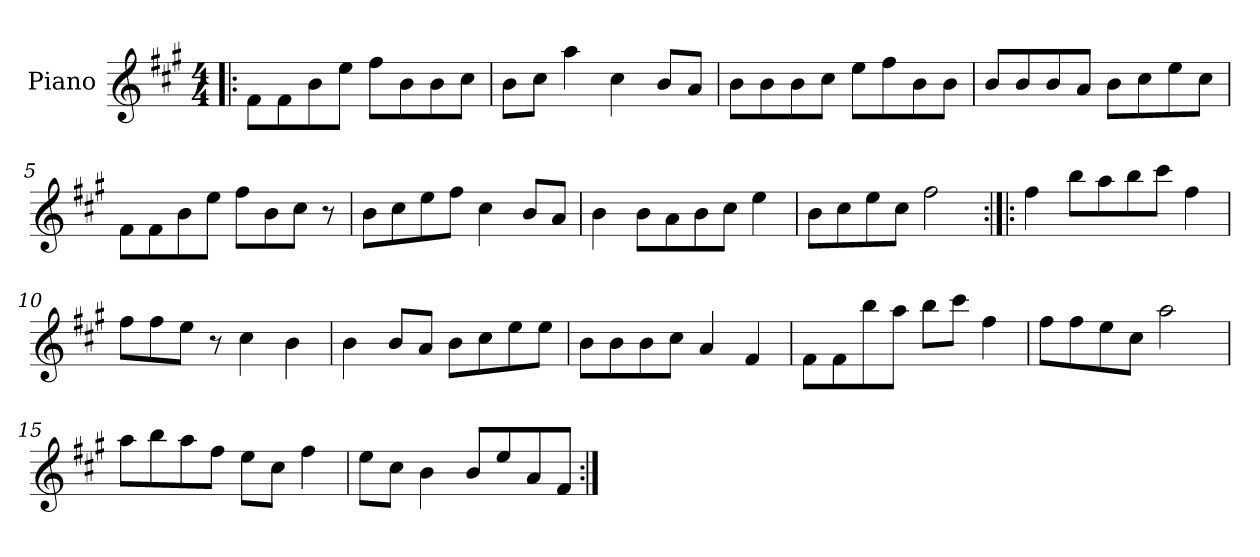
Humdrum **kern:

**kern
*part1
*staff1
*I"Piano
*I'Pno
*clefG2
*k[f#c#g#]
*A:
*M4/4
=1!|:
8f#\L
8f#\
8b\
8ee\J
8ff#\L
8b\
8b\
8cc#\J
=2
8b\L
8cc#\J
4aa\
4cc#\
8b/L
8a/J
=3
8b\L
8b\
8b\
8cc#\J
8ee\L
8ff#\
8b\
8b\J
=4
8b/L
8b/
8b/
8a/J
8b\L
8cc#\
8ee\
8cc#\J
=5
8f#\L
8f#\
8b\
8ee\J
8ff#\L
8b\
8cc#\J
8r
=6
8b\L
8cc#\
8ee\
8ff#\J
4cc#\
8b/L
8a/J
=7
4b\
8b\L
8a\
8b\
8cc#\J
4ee\
=8
8b\L
8cc#\
8ee\
8cc#\J
2ff#\
=9:|!|:
4ff#\
8bb\L
8aa\
8bb\
8ccc#\J
4ff#\
=10
8ff#\L
8ff#\
8ee\J
8r
4cc#\
4b\
=11
4b\
8b/L
8a/J
8b\L
8cc#\
8ee\
8ee\J
=12
8b\L
8b\
8b\
8cc#\J
4a/
4f#/
=13
8f#\L
8f#\
8bb\
8aa\J
8bb\L
8ccc#\J
4ff#\
=14
8ff#\L
8ff#\
8ee\
8cc#\J
2aa\
=15
8aa\L
8bb\
8aa\
8ff#\J
8ee\L
8cc#\J
4ff#\
=16
8ee\L
8cc#\J
4b\
8b/L
8ee/
8a/
8f#/J
=:|!
*-
